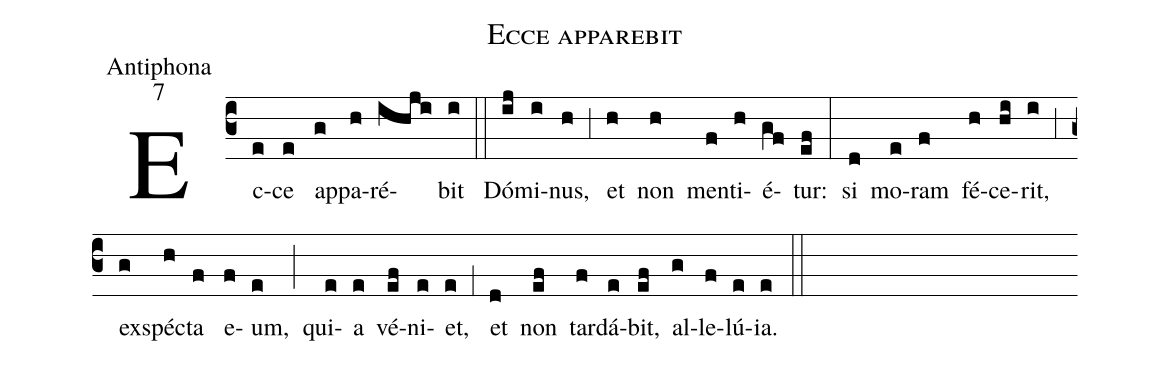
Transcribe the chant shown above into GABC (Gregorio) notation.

name:Ecce apparebit;
office-part:Antiphona;
mode:7;
%%
(c3) Ec(e)ce(e) ap(g)pa(h)ré(ihji)bit(i) (::) Dó(ij)mi(i)nus,(h) (;3) et(h) non(h) men(f)ti(h)é(gf)tur:(ef) (:) si(d) mo(e)ram(f) fé(h)ce(hi)rit,(i) (;3) ex(g)spé(h)cta(f) e(f)um,(e) (;) qui(e)a(e) vé(ef)ni(e)et,(e) (;1) et(d) non(ef) tar(f)dá(e)bit,(ef) al(g)le(f)lú(e)ia.(e) (::)
